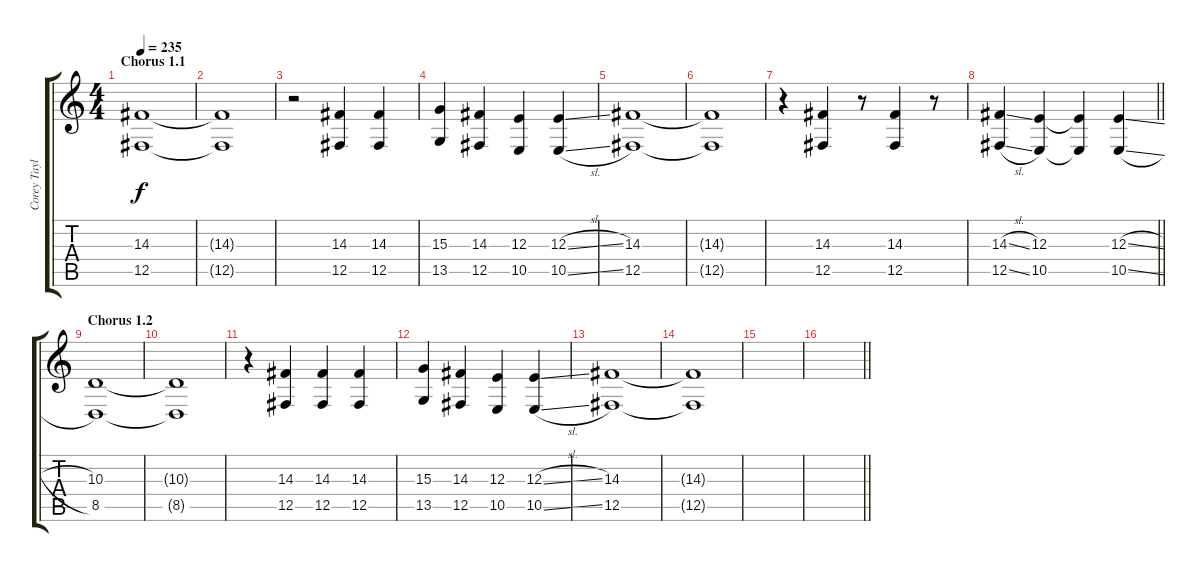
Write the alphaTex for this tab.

\track ("Corey Taylor" "Corey Tayl") {instrument lead2sawtooth}
\staff {score tabs}
\tuning (Db4 Ab3 E3 B2 Gb2 B1) {hide}
\ts (4 4)
\section ("" "Chorus 1.1")
\tempo 235
\clef g2
\ks c
(14.3 12.5).1{dy f} |
(14.3{t} 12.5{t}).1 |
r.2 (14.3 12.5).4 (14.3 12.5).4 |
(15.3 13.5).4 (14.3 12.5).4 (12.3 10.5).4 (12.3{sl} 10.5{sl}).4 |
(14.3 12.5).1 |
(14.3{t} 12.5{t}).1 |
r.4 (14.3 12.5).4 r.8 (14.3 12.5).4 r.8 |
\barLineRight lightlight
(14.3{sl} 12.5{sl}).4 (12.3 10.5).4 (12.3{t} 10.5{t}).4 (12.3{sl} 10.5{sl}).4 |
\section ("" "Chorus 1.2")
(10.3 8.5).1 |
(10.3{t} 8.5{t}).1 |
r.4 (14.3 12.5).4 (14.3 12.5).4 (14.3 12.5).4 |
(15.3 13.5).4 (14.3 12.5).4 (12.3 10.5).4 (12.3{sl} 10.5{sl}).4 |
(14.3 12.5).1 |
(14.3{t} 12.5{t}).1 |
|
\barLineRight lightlight
